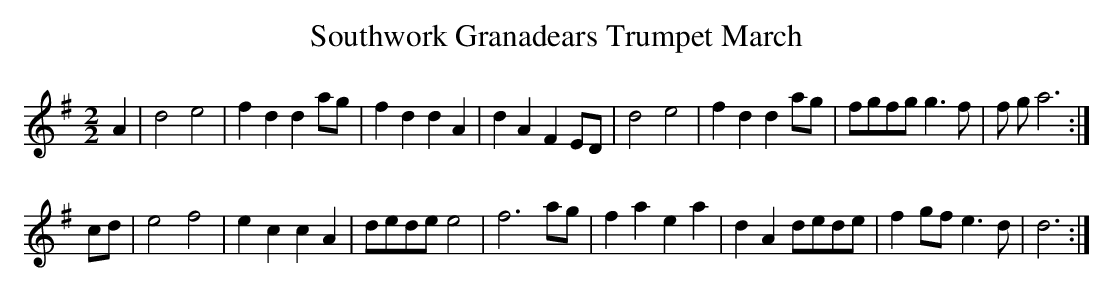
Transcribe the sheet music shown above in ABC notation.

X:1
T:Southwork Granadears Trumpet March
M:2/2
L:1/4
K:G
A|d2e2|fdd a/2sg/2s|fddA|dAF E/2sD/2s|d2e2|fdd a/2g/2|f/2g/2f/2g/2g>f|f/
2sg/2sa3:|!
c/2d/2|e2f2|eccA|d/2e/2d/2e/2 e2|f3a/2g/2|fa ea|dA d/2e/2d/2e/2|fg/2f/2
e>d|d3:|
